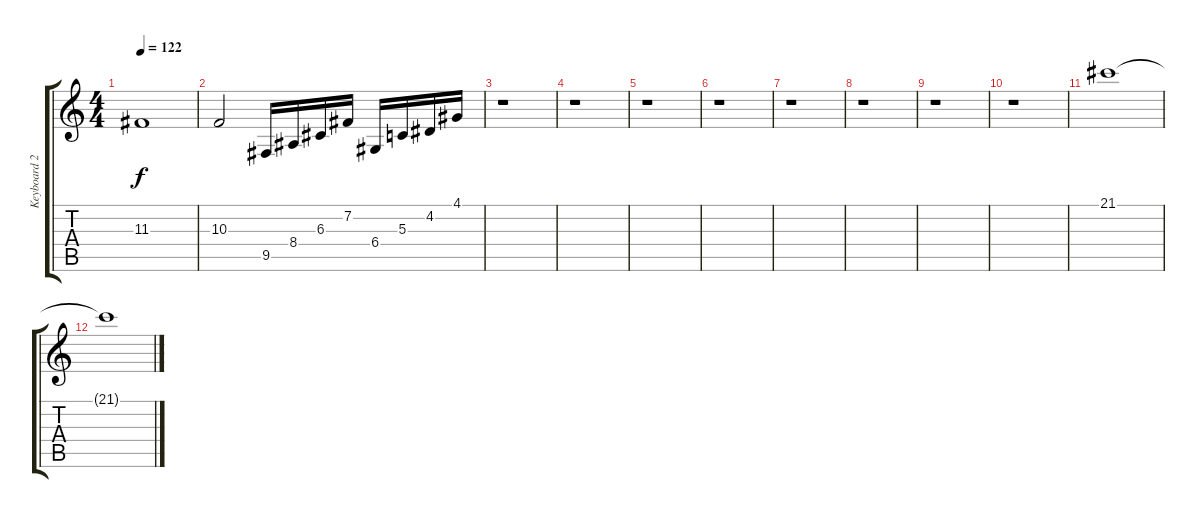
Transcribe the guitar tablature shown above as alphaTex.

\track ("Keyboard 2" "Keyboard 2") {instrument lead2sawtooth}
\staff {score tabs}
\tuning (E4 B3 G3 D3 A2 E2) {hide}
\ts (4 4)
\tempo 122
\clef g2
\ks c
11.3.1{dy f} |
10.3.2 9.5.16 8.4.16 6.3.16 7.2.16 6.4.16 5.3.16 4.2.16 4.1.16 |
r.1 |
r.1 |
r.1 |
r.1 |
r.1 |
r.1 |
r.1 |
r.1 |
21.1.1 |
21.1{t}.1
